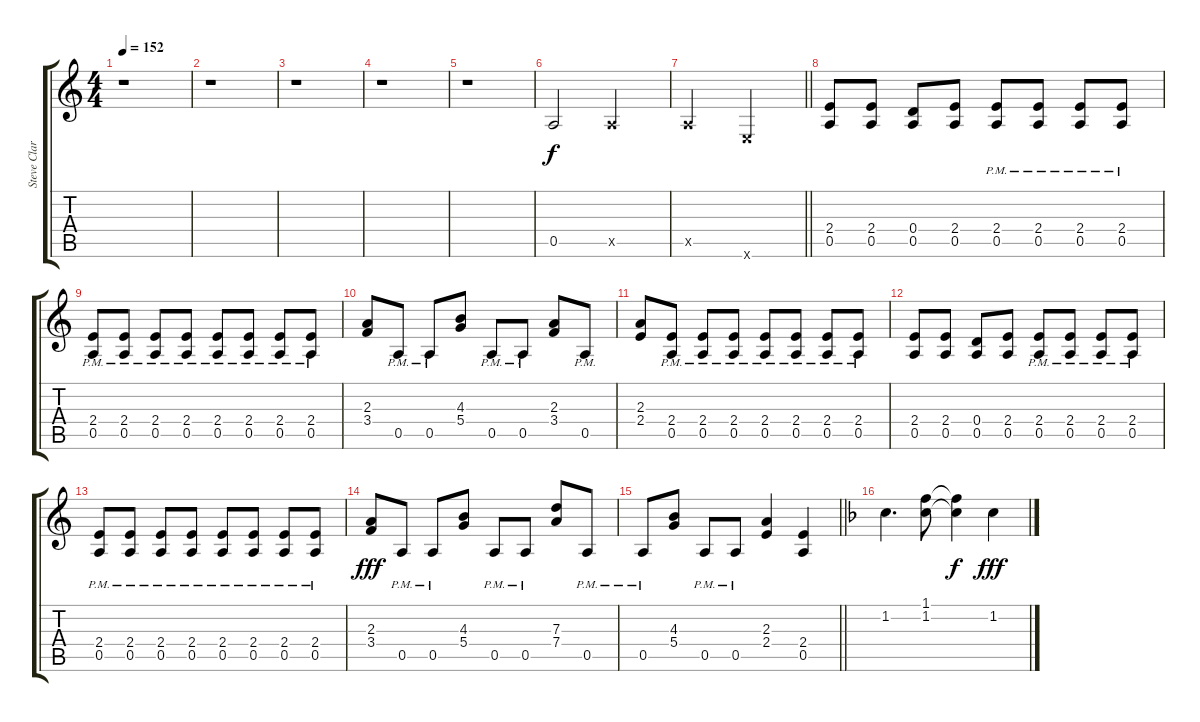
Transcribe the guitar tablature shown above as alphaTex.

\track ("Steve Clark" "Steve Clar") {instrument distortionguitar}
\staff {score tabs}
\tuning (E4 B3 G3 D3 A2 E2) {hide}
\ts (4 4)
\tempo 152
\clef g2
\ks c
r.1{dy f} |
r.1 |
r.1 |
r.1 |
r.1 |
0.5.2 0.5{x}.2 |
\barLineRight lightlight
0.5{x}.2 0.6{x}.2 |
(2.4 0.5).8 (2.4 0.5).8 (0.4 0.5).8 (2.4 0.5).8 (2.4{pm} 0.5{pm}).8 (2.4{pm} 0.5{pm}).8 (2.4{pm} 0.5{pm}).8 (2.4{pm} 0.5{pm}).8 |
(2.4{pm} 0.5{pm}).8 (2.4{pm} 0.5{pm}).8 (2.4{pm} 0.5{pm}).8 (2.4{pm} 0.5{pm}).8 (2.4{pm} 0.5{pm}).8 (2.4{pm} 0.5{pm}).8 (2.4{pm} 0.5{pm}).8 (2.4{pm} 0.5{pm}).8 |
(2.3 3.4).8 0.5{pm}.8 0.5{pm}.8 (4.3 5.4).8 0.5{pm}.8 0.5{pm}.8 (2.3 3.4).8 0.5{pm}.8 |
(2.3 2.4).8 (2.4{pm} 0.5{pm}).8 (2.4{pm} 0.5{pm}).8 (2.4{pm} 0.5{pm}).8 (2.4{pm} 0.5{pm}).8 (2.4{pm} 0.5{pm}).8 (2.4{pm} 0.5{pm}).8 (2.4{pm} 0.5{pm}).8 |
(2.4 0.5).8 (2.4 0.5).8 (0.4 0.5).8 (2.4 0.5).8 (2.4{pm} 0.5{pm}).8 (2.4{pm} 0.5{pm}).8 (2.4{pm} 0.5{pm}).8 (2.4{pm} 0.5{pm}).8 |
(2.4{pm} 0.5{pm}).8 (2.4{pm} 0.5{pm}).8 (2.4{pm} 0.5{pm}).8 (2.4{pm} 0.5{pm}).8 (2.4{pm} 0.5{pm}).8 (2.4{pm} 0.5{pm}).8 (2.4{pm} 0.5{pm}).8 (2.4{pm} 0.5{pm}).8 |
(2.3 3.4).8{dy fff} 0.5{pm}.8 0.5{pm}.8 (4.3 5.4).8 0.5{pm}.8 0.5{pm}.8 (7.3 7.4).8 0.5{pm}.8 |
\barLineRight lightlight
0.5{pm}.8 (4.3 5.4).8 0.5{pm}.8 0.5{pm}.8 (2.3 2.4).4 (2.4 0.5).4 |
\ks dminor
1.2.4{d} (1.1 1.2).8 (1.1{t} 1.2{t}).4{dy f} 1.2.4{dy fff}
